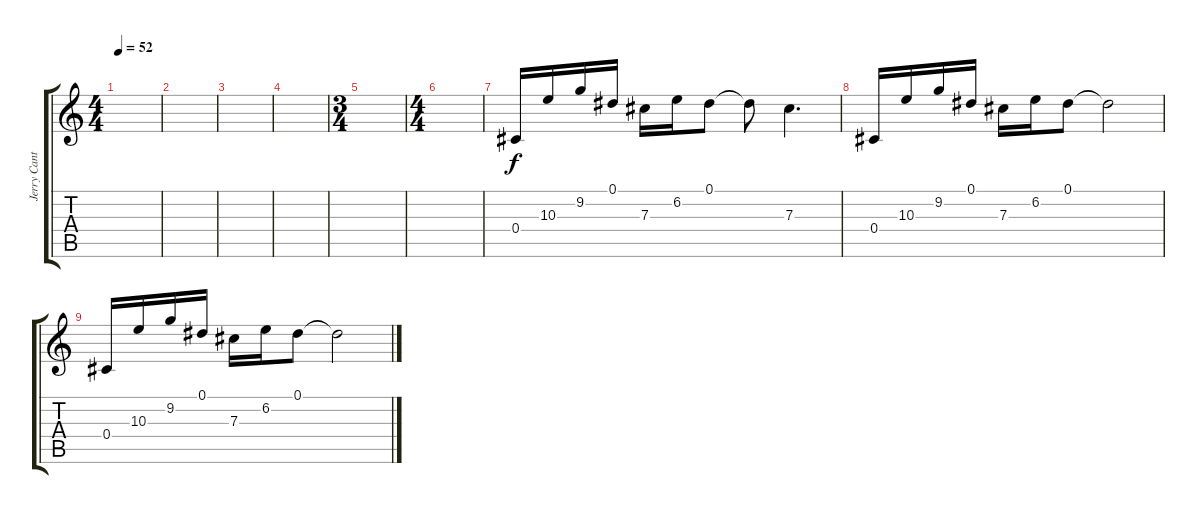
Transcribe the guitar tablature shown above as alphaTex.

\track ("Jerry Cantrell" "Jerry Cant") {instrument electricguitarclean}
\staff {score tabs}
\tuning (Eb4 Bb3 Gb3 Db3 Ab2 Eb2) {hide}
\ts (4 4)
\tempo 52
\clef g2
\ks c
|
|
|
|
\ts (3 4)
|
\ts (4 4)
|
0.4.16 10.3.16 9.2.16 0.1.16 7.3.16 6.2.16 0.1.8 0.1{t}.8 7.3.4{d} |
0.4.16 10.3.16 9.2.16 0.1.16 7.3.16 6.2.16 0.1.8 0.1{t}.2 |
0.4.16 10.3.16 9.2.16 0.1.16 7.3.16 6.2.16 0.1.8 0.1{t}.2
